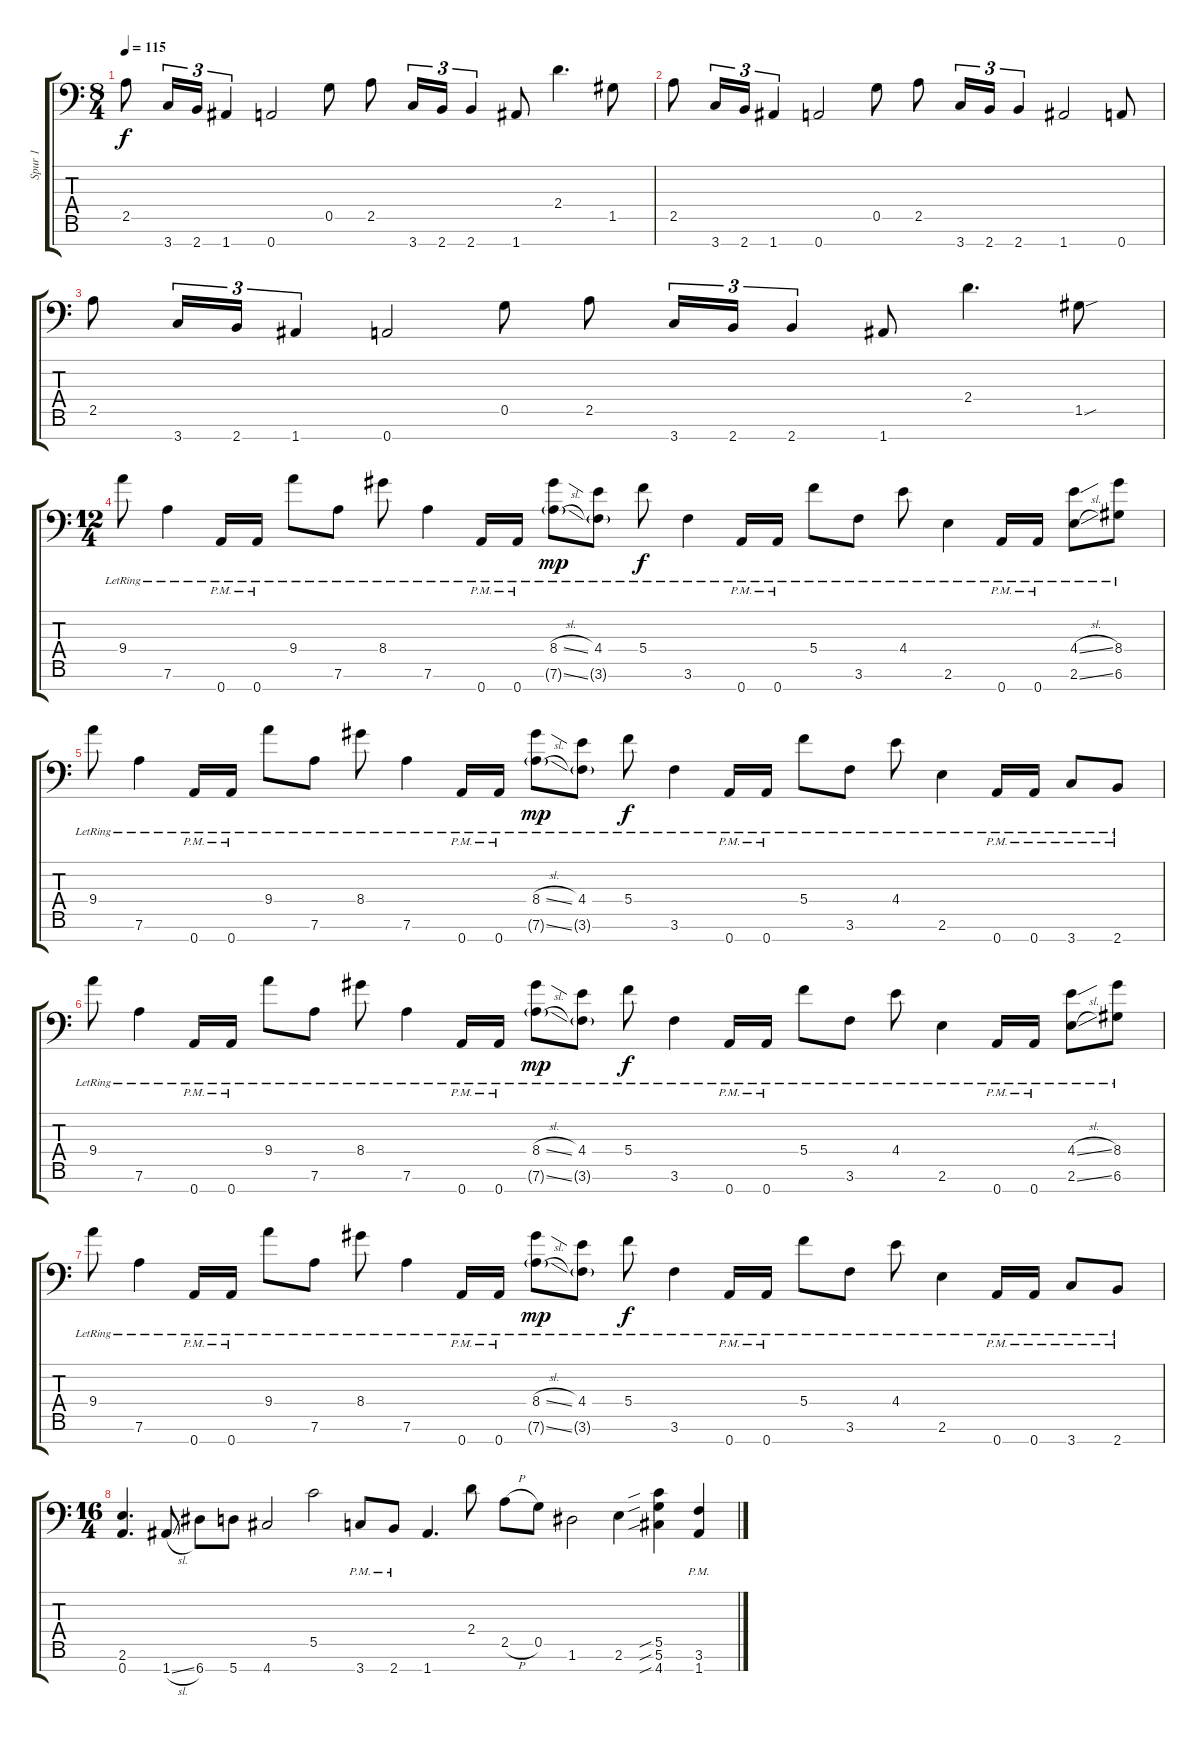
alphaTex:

\track ("Spur 1" "Spur 1") {instrument distortionguitar}
\staff {score tabs}
\tuning (D4 A3 F3 C3 G2 D2 A1) {hide}
\ts (8 4)
\tempo 115
\clef f4
\ks c
2.5.8{dy f} 3.7.16{tu (3 2)} 2.7.16{tu (3 2)} 1.7.4{tu (3 2)} 0.7.2 0.5.8 2.5.8 3.7.16{tu (3 2)} 2.7.16{tu (3 2)} 2.7.4{tu (3 2)} 1.7.8 2.4.4{d} 1.5.8 |
2.5.8 3.7.16{tu (3 2)} 2.7.16{tu (3 2)} 1.7.4{tu (3 2)} 0.7.2 0.5.8 2.5.8 3.7.16{tu (3 2)} 2.7.16{tu (3 2)} 2.7.4{tu (3 2)} 1.7.2 0.7.8 |
2.5.8 3.7.16{tu (3 2)} 2.7.16{tu (3 2)} 1.7.4{tu (3 2)} 0.7.2 0.5.8 2.5.8 3.7.16{tu (3 2)} 2.7.16{tu (3 2)} 2.7.4{tu (3 2)} 1.7.8 2.4.4{d} 1.5{sou}.8 |
\ts (12 4)
9.4{lr}.8 7.6{lr}.4 0.7{pm lr}.16 0.7{pm lr}.16 9.4{lr}.8 7.6{lr}.8 8.4{lr}.8 7.6{lr}.4 0.7{pm lr}.16 0.7{pm lr}.16 (8.4{sl lr} 7.6{sl g lr}).8{dy mp} (4.4{lr} 3.6{g lr}).8 5.4{lr}.8{dy f} 3.6{lr}.4 0.7{pm lr}.16 0.7{pm lr}.16 5.4{lr}.8 3.6{lr}.8 4.4{lr}.8 2.6{lr}.4 0.7{pm lr}.16 0.7{pm lr}.16 (4.4{sl lr} 2.6{sl lr}).8 (8.4{lr} 6.6{lr}).8 |
9.4{lr}.8 7.6{lr}.4 0.7{pm lr}.16 0.7{pm lr}.16 9.4{lr}.8 7.6{lr}.8 8.4{lr}.8 7.6{lr}.4 0.7{pm lr}.16 0.7{pm lr}.16 (8.4{sl lr} 7.6{sl g lr}).8{dy mp} (4.4{lr} 3.6{g lr}).8 5.4{lr}.8{dy f} 3.6{lr}.4 0.7{pm lr}.16 0.7{pm lr}.16 5.4{lr}.8 3.6{lr}.8 4.4{lr}.8 2.6{lr}.4 0.7{pm lr}.16 0.7{pm lr}.16 3.7{pm lr}.8 2.7{pm lr}.8 |
9.4{lr}.8 7.6{lr}.4 0.7{pm lr}.16 0.7{pm lr}.16 9.4{lr}.8 7.6{lr}.8 8.4{lr}.8 7.6{lr}.4 0.7{pm lr}.16 0.7{pm lr}.16 (8.4{sl lr} 7.6{sl g lr}).8{dy mp} (4.4{lr} 3.6{g lr}).8 5.4{lr}.8{dy f} 3.6{lr}.4 0.7{pm lr}.16 0.7{pm lr}.16 5.4{lr}.8 3.6{lr}.8 4.4{lr}.8 2.6{lr}.4 0.7{pm lr}.16 0.7{pm lr}.16 (4.4{sl lr} 2.6{sl lr}).8 (8.4{lr} 6.6{lr}).8 |
9.4{lr}.8 7.6{lr}.4 0.7{pm lr}.16 0.7{pm lr}.16 9.4{lr}.8 7.6{lr}.8 8.4{lr}.8 7.6{lr}.4 0.7{pm lr}.16 0.7{pm lr}.16 (8.4{sl lr} 7.6{sl g lr}).8{dy mp} (4.4{lr} 3.6{g lr}).8 5.4{lr}.8{dy f} 3.6{lr}.4 0.7{pm lr}.16 0.7{pm lr}.16 5.4{lr}.8 3.6{lr}.8 4.4{lr}.8 2.6{lr}.4 0.7{pm lr}.16 0.7{pm lr}.16 3.7{pm lr}.8 2.7{pm lr}.8 |
\ts (16 4)
(2.6 0.7).4{d} 1.7{sl}.8 6.7.8 5.7.8 4.7.2 5.5.2 3.7{pm}.8 2.7{pm}.8 1.7.4{d} 2.4.8 2.5{h}.8 0.5.8 1.6.2 2.6.4 (5.5{sib} 5.6{sib} 4.7{sib}).4 (3.6{pm} 1.7{pm}).4
